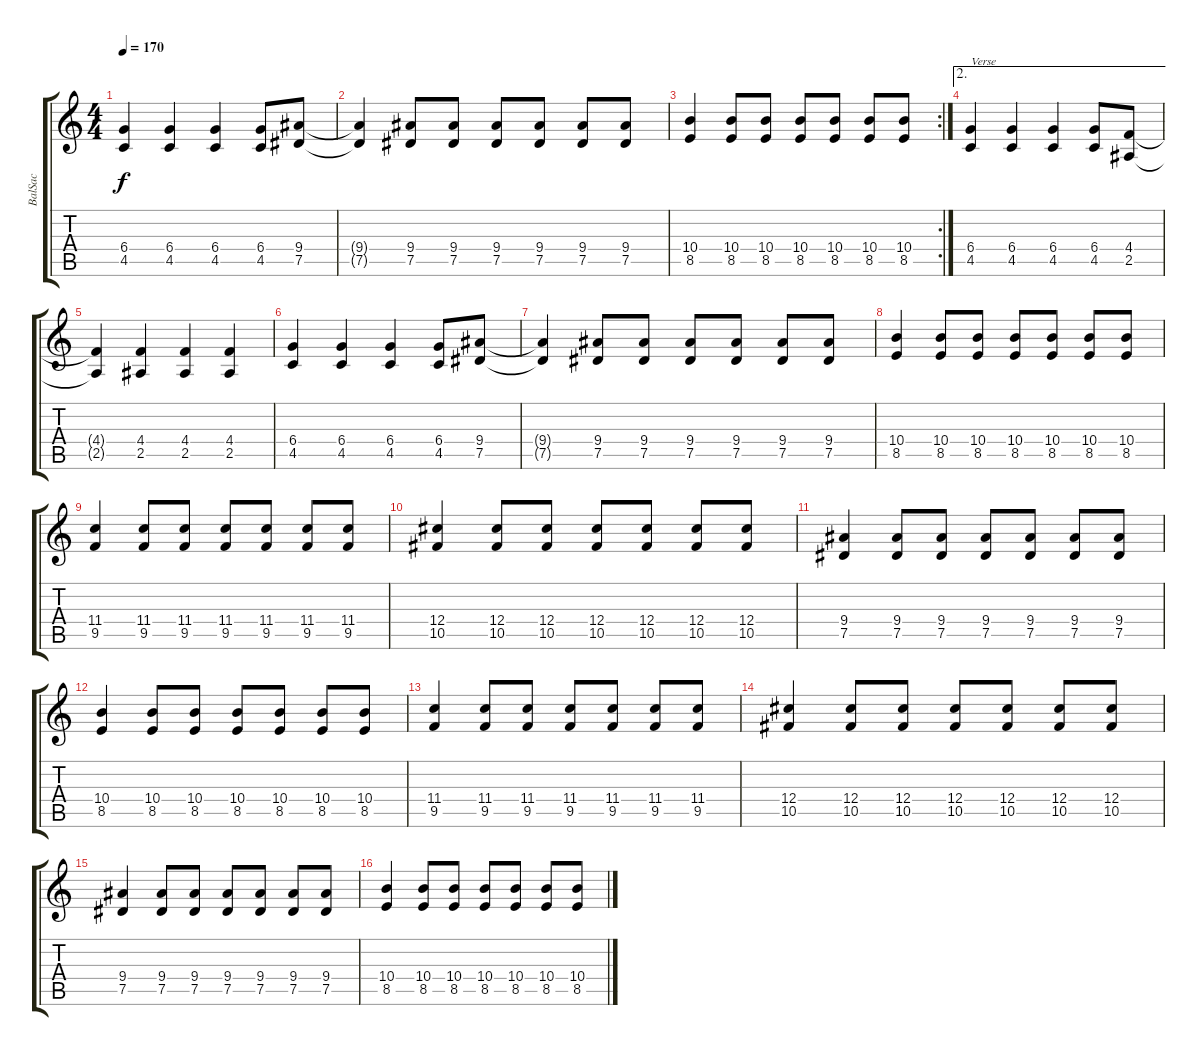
\track ("BalSac" "BalSac") {instrument distortionguitar}
\staff {score tabs}
\tuning (Eb4 Bb3 Gb3 Db3 Ab2 Eb2) {hide}
\ts (4 4)
\tempo 170
\clef g2
\ks c
(6.4 4.5).4{dy f} (6.4 4.5).4 (6.4 4.5).4 (6.4 4.5).8 (9.4 7.5).8 |
(9.4{t} 7.5{t}).4 (9.4 7.5).8 (9.4 7.5).8 (9.4 7.5).8 (9.4 7.5).8 (9.4 7.5).8 (9.4 7.5).8 |
\rc 2
(10.4 8.5).4 (10.4 8.5).8 (10.4 8.5).8 (10.4 8.5).8 (10.4 8.5).8 (10.4 8.5).8 (10.4 8.5).8 |
\ae 2
(6.4 4.5).4{txt "Verse"} (6.4 4.5).4 (6.4 4.5).4 (6.4 4.5).8 (4.4 2.5).8 |
(4.4{t} 2.5{t}).4 (4.4 2.5).4 (4.4 2.5).4 (4.4 2.5).4 |
(6.4 4.5).4 (6.4 4.5).4 (6.4 4.5).4 (6.4 4.5).8 (9.4 7.5).8 |
(9.4{t} 7.5{t}).4 (9.4 7.5).8 (9.4 7.5).8 (9.4 7.5).8 (9.4 7.5).8 (9.4 7.5).8 (9.4 7.5).8 |
(10.4 8.5).4 (10.4 8.5).8 (10.4 8.5).8 (10.4 8.5).8 (10.4 8.5).8 (10.4 8.5).8 (10.4 8.5).8 |
(11.4 9.5).4 (11.4 9.5).8 (11.4 9.5).8 (11.4 9.5).8 (11.4 9.5).8 (11.4 9.5).8 (11.4 9.5).8 |
(12.4 10.5).4 (12.4 10.5).8 (12.4 10.5).8 (12.4 10.5).8 (12.4 10.5).8 (12.4 10.5).8 (12.4 10.5).8 |
(9.4 7.5).4 (9.4 7.5).8 (9.4 7.5).8 (9.4 7.5).8 (9.4 7.5).8 (9.4 7.5).8 (9.4 7.5).8 |
(10.4 8.5).4 (10.4 8.5).8 (10.4 8.5).8 (10.4 8.5).8 (10.4 8.5).8 (10.4 8.5).8 (10.4 8.5).8 |
(11.4 9.5).4 (11.4 9.5).8 (11.4 9.5).8 (11.4 9.5).8 (11.4 9.5).8 (11.4 9.5).8 (11.4 9.5).8 |
(12.4 10.5).4 (12.4 10.5).8 (12.4 10.5).8 (12.4 10.5).8 (12.4 10.5).8 (12.4 10.5).8 (12.4 10.5).8 |
(9.4 7.5).4 (9.4 7.5).8 (9.4 7.5).8 (9.4 7.5).8 (9.4 7.5).8 (9.4 7.5).8 (9.4 7.5).8 |
(10.4 8.5).4 (10.4 8.5).8 (10.4 8.5).8 (10.4 8.5).8 (10.4 8.5).8 (10.4 8.5).8 (10.4 8.5).8
